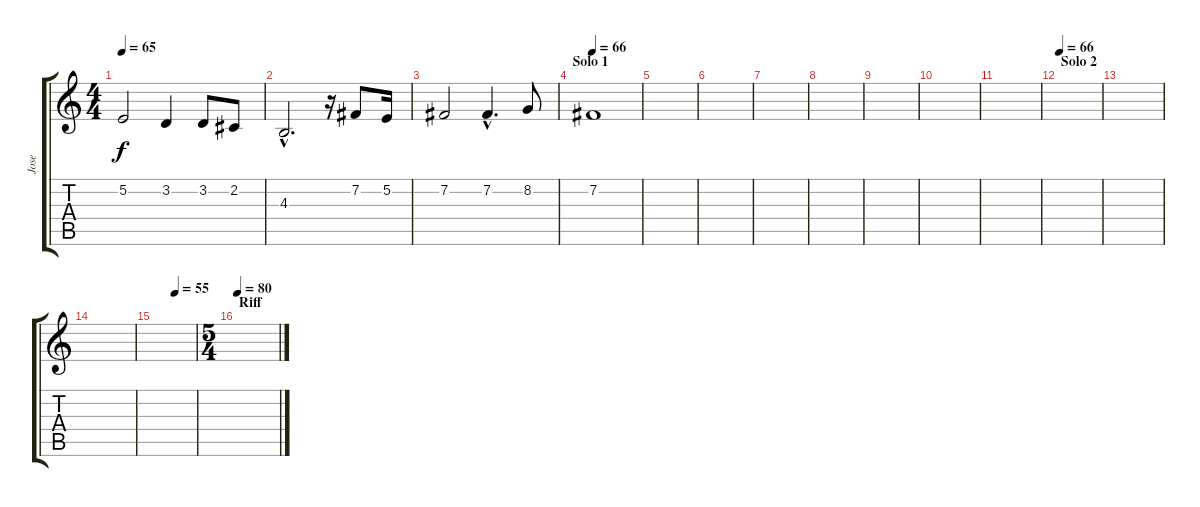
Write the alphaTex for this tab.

\track ("Jose" "Jose") {instrument lead1square}
\staff {score tabs}
\tuning (E4 B3 G3 D3 A2 E2) {hide}
\ts (4 4)
\tempo 65
\clef g2
\ks c
5.2.2{dy f} 3.2.4 3.2.8 2.2.8 |
4.3{hac}.2{d} r.16 7.2.8 5.2.16 |
7.2.2 7.2{hac}.4{d} 8.2.8 |
\section ("" "Solo 1")
\tempo 66
7.2.1 |
|
|
|
|
|
|
|
\section ("" "Solo 2")
\tempo 66
|
|
|
\tempo (55 0.5)
|
\ts (5 4)
\section ("" "Riff ")
\tempo 80
